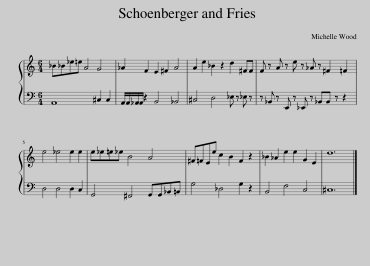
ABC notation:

X:1
%%score { 1 | 2 }
L:1/8
M:6/4
I:linebreak $
K:C
V:1 treble
V:2 bass
V:1
 _B_B_e=e A4 G4 | _A2 F2 E2 ^F2 A4 | A2 e2 _B2 z2 d2 ^FF | F z A z e z _A z ^F2 =F2 |$ e4 _e4 e2 e2 | %5
 e_e=e_e B4 A4 | ^F=FEe c2 B2 F2 z2 | _B2 _A2 e2 e2 G2 E2 | d12 |] %9
V:2
 A,,8 ^C,2 C,2 | A,,/A,,/_A,,/A,,/ z2 B,,4 _B,,4 | ^C,4 D,4 _E, z _E, z | z _B,, z E,, z _E,, z _B,,B,, z z2 |$ D,4 D,4 D,2 C,2 | %5
 G,,4 ^F,,4 G,,G,,_B,,=B,, | G,4 _D,4 G,2 z2 | B,,4 F,4 C,4 | ^C,12 |] %9
